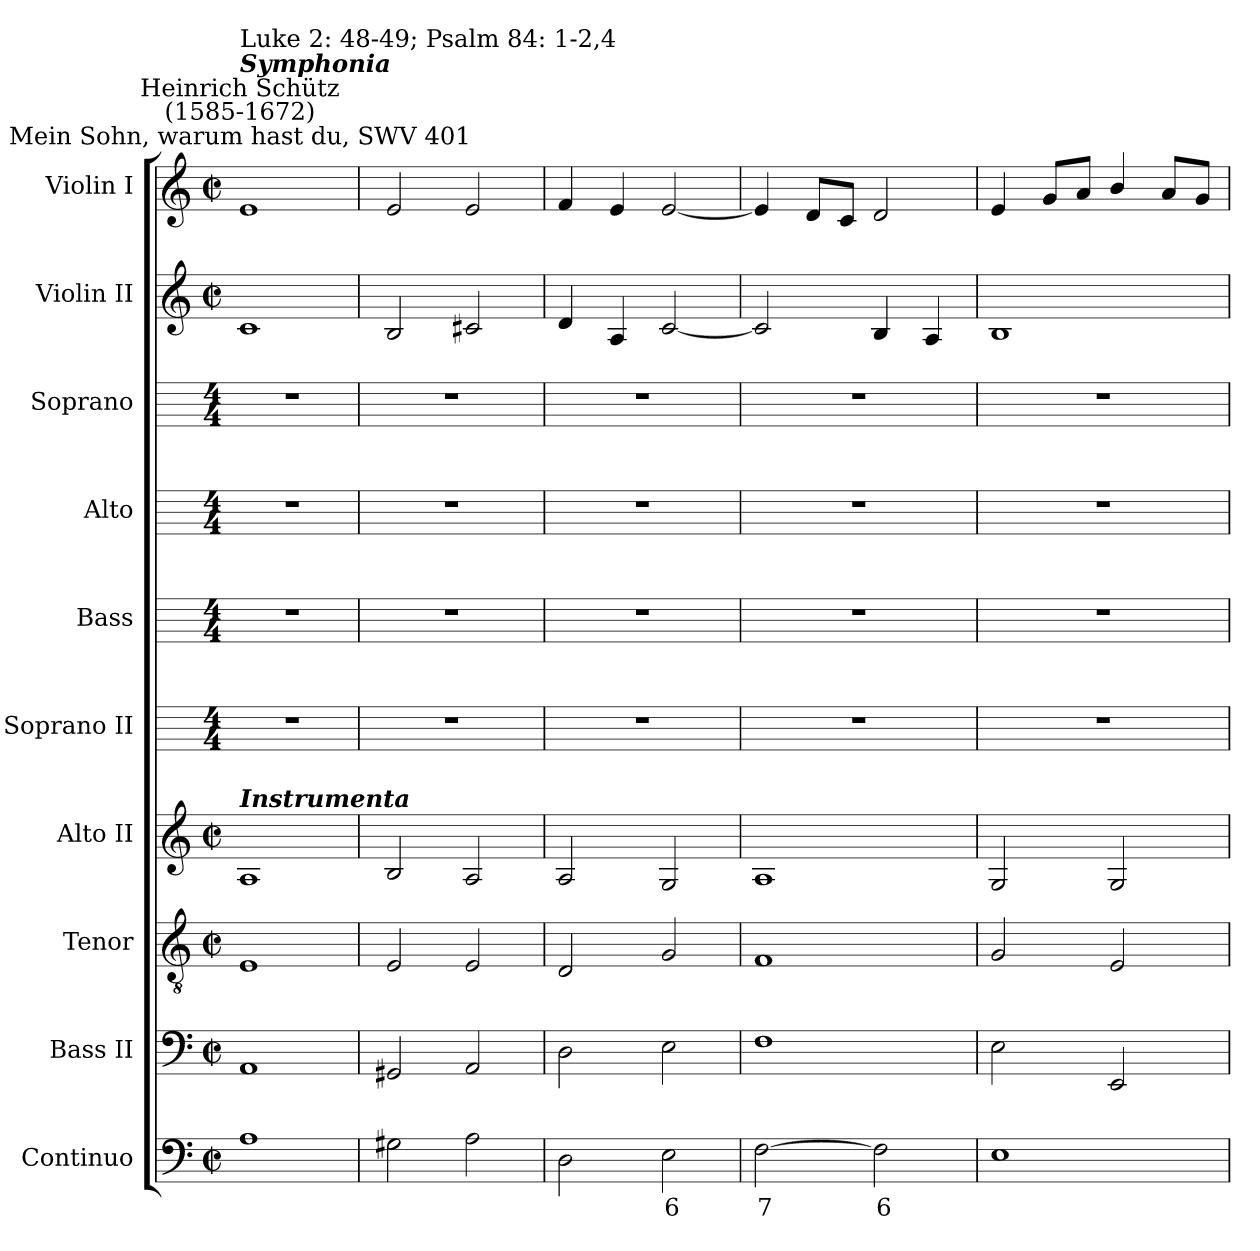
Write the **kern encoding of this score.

**kern	**text	**kern	**kern	**kern	**kern	**kern	**kern	**kern	**kern	**kern
*part10	*part10	*part9	*part8	*part7	*part6	*part5	*part4	*part3	*part2	*part1
*staff10	*staff10	*staff9	*staff8	*staff7	*staff6	*staff5	*staff4	*staff3	*staff2	*staff1
*I"Continuo	*	*I"Bass II	*I"Tenor	*I"Alto II	*I"Soprano II	*I"Bass	*I"Alto	*I"Soprano	*I"Violin II	*I"Violin I
*	*	*I'B	*I'T	*I'A	*I'S	*I'B	*I'A	*I'S	*I'Vln	*I'Vln
*clefF4	*	*clefF4	*clefGv2	*clefG2	*	*	*	*	*clefG2	*clefG2
*k[]	*	*k[]	*k[]	*k[]	*	*	*	*	*k[]	*k[]
*C:	*	*C:	*C:	*C:	*	*	*	*	*C:	*C:
*M2/2	*	*M2/2	*M2/2	*M2/2	*M4/4	*M4/4	*M4/4	*M4/4	*M2/2	*M2/2
*met(c|)	*	*met(c|)	*met(c|)	*met(c|)	*	*	*	*	*met(c|)	*met(c|)
=1	=1	=1	=1	=1	=1	=1	=1	=1	=1	=1
!	!	!	!	!	!	!	!	!	!	!LO:TX:a:cj:t=Mein Sohn, warum hast du, SWV 401
!	!	!	!	!	!	!	!	!	!	!LO:TX:a:cj:t=Heinrich Schütz\n(1585-1672)
!	!	!	!	!	!	!	!	!	!	!LO:TX:a:Bi:t=Symphonia
!	!	!	!	!	!	!	!	!	!	!LO:TX:a:t=Luke 2&colon; 48-49; Psalm 84&colon; 1-2,4
!	!	!	!	!LO:TX:a:Bi:t=Instrumenta	!	!	!	!	!	!
1A	.	1AA	1E	1A	1r	1r	1r	1r	1c	1e
=2	=2	=2	=2	=2	=2	=2	=2	=2	=2	=2
2G#X	.	2GG#X	2E	2B	1r	1r	1r	1r	2B	2e
2A	.	2AA	2E	2A	.	.	.	.	2c#X	2e
=3	=3	=3	=3	=3	=3	=3	=3	=3	=3	=3
2D	.	2D	2D	2A	1r	1r	1r	1r	4d	4f
.	.	.	.	.	.	.	.	.	4A	4e
!	!LO:LY:b	!	!	!	!	!	!	!	!	!
2E	6	2E	2G	2G	.	.	.	.	[2c	[2e
=4	=4	=4	=4	=4	=4	=4	=4	=4	=4	=4
!	!LO:LY:b	!	!	!	!	!	!	!	!	!
[2F	7	1F	1F	1A	1r	1r	1r	1r	2c]	4e]
.	.	.	.	.	.	.	.	.	.	8dL
.	.	.	.	.	.	.	.	.	.	8cJ
!	!LO:LY:b	!	!	!	!	!	!	!	!	!
2F]	6	.	.	.	.	.	.	.	4B	2d
.	.	.	.	.	.	.	.	.	4A	.
=5	=5	=5	=5	=5	=5	=5	=5	=5	=5	=5
1E	.	2E	2G	2G	1r	1r	1r	1r	1B	4e
.	.	.	.	.	.	.	.	.	.	8gL
.	.	.	.	.	.	.	.	.	.	8aJ
.	.	2EE	2E	2G	.	.	.	.	.	4b/
.	.	.	.	.	.	.	.	.	.	8aL
.	.	.	.	.	.	.	.	.	.	8gJ
=	=	=	=	=	=	=	=	=	=	=
*-	*-	*-	*-	*-	*-	*-	*-	*-	*-	*-
